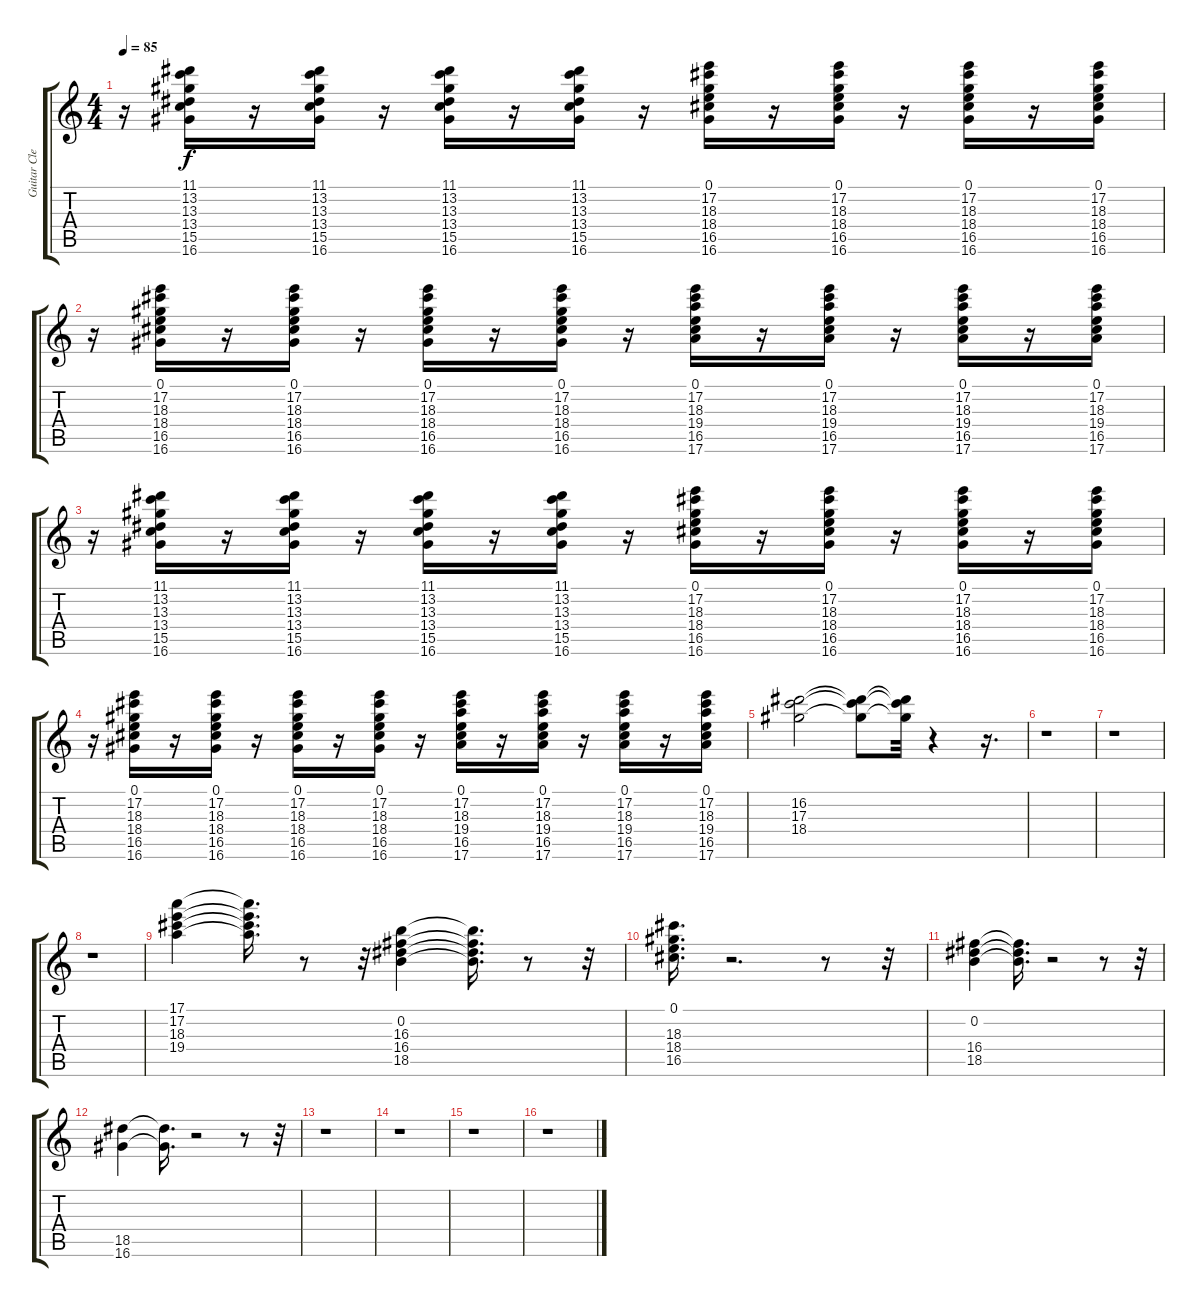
\track ("Guitar Clean" "Guitar Cle") {instrument electricguitarclean}
\staff {score tabs}
\tuning (E4 B3 G3 D3 A2 E2) {hide}
\ts (4 4)
\tempo 85
\clef g2
\ks c
r.16{dy f} (11.1 13.2 13.3 13.4 15.5 16.6).16 r.16 (11.1 13.2 13.3 13.4 15.5 16.6).16 r.16 (11.1 13.2 13.3 13.4 15.5 16.6).16 r.16 (11.1 13.2 13.3 13.4 15.5 16.6).16 r.16 (0.1 17.2 18.3 18.4 16.5 16.6).16 r.16 (0.1 17.2 18.3 18.4 16.5 16.6).16 r.16 (0.1 17.2 18.3 18.4 16.5 16.6).16 r.16 (0.1 17.2 18.3 18.4 16.5 16.6).16 |
r.16 (0.1 17.2 18.3 18.4 16.5 16.6).16 r.16 (0.1 17.2 18.3 18.4 16.5 16.6).16 r.16 (0.1 17.2 18.3 18.4 16.5 16.6).16 r.16 (0.1 17.2 18.3 18.4 16.5 16.6).16 r.16 (0.1 17.2 18.3 19.4 16.5 17.6).16 r.16 (0.1 17.2 18.3 19.4 16.5 17.6).16 r.16 (0.1 17.2 18.3 19.4 16.5 17.6).16 r.16 (0.1 17.2 18.3 19.4 16.5 17.6).16 |
r.16 (11.1 13.2 13.3 13.4 15.5 16.6).16 r.16 (11.1 13.2 13.3 13.4 15.5 16.6).16 r.16 (11.1 13.2 13.3 13.4 15.5 16.6).16 r.16 (11.1 13.2 13.3 13.4 15.5 16.6).16 r.16 (0.1 17.2 18.3 18.4 16.5 16.6).16 r.16 (0.1 17.2 18.3 18.4 16.5 16.6).16 r.16 (0.1 17.2 18.3 18.4 16.5 16.6).16 r.16 (0.1 17.2 18.3 18.4 16.5 16.6).16 |
r.16 (0.1 17.2 18.3 18.4 16.5 16.6).16 r.16 (0.1 17.2 18.3 18.4 16.5 16.6).16 r.16 (0.1 17.2 18.3 18.4 16.5 16.6).16 r.16 (0.1 17.2 18.3 18.4 16.5 16.6).16 r.16 (0.1 17.2 18.3 19.4 16.5 17.6).16 r.16 (0.1 17.2 18.3 19.4 16.5 17.6).16 r.16 (0.1 17.2 18.3 19.4 16.5 17.6).16 r.16 (0.1 17.2 18.3 19.4 16.5 17.6).16 |
(16.2 17.3 18.4).2 (16.2{t} 17.3{t} 18.4{t}).8 (16.2{t} 17.3{t} 18.4{t}).32 r.4 r.16{d} |
r.1 |
r.1 |
r.1 |
(17.1 17.2 18.3 19.4).4 (17.1{t} 17.2{t} 18.3{t} 19.4{t}).16{d} r.8 r.32 (0.2 16.3 16.4 18.5).4 (0.2{t} 16.3{t} 16.4{t} 18.5{t}).16{d} r.8 r.32 |
(0.1 18.3 18.4 16.5).16{d} r.2{d} r.8 r.32 |
(0.2 16.4 18.5).4 (0.2{t} 16.4{t} 18.5{t}).16{d} r.2 r.8 r.32 |
(18.5 16.6).4 (18.5{t} 16.6{t}).16{d} r.2 r.8 r.32 |
r.1 |
r.1 |
r.1 |
r.1
